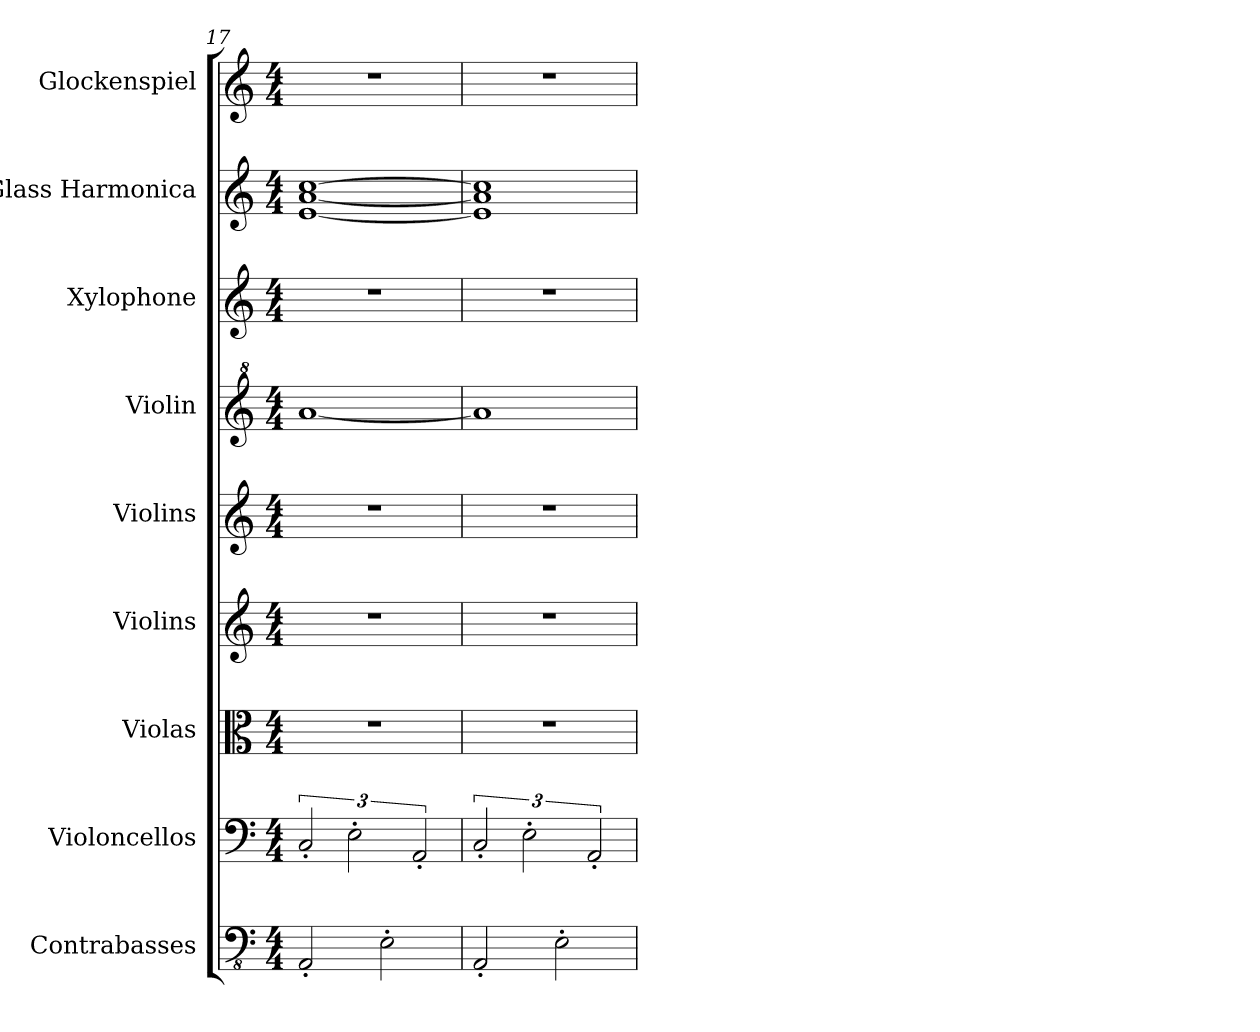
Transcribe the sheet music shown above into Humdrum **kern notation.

**kern	**kern	**kern	**kern	**kern	**kern	**kern	**kern	**kern
*part9	*part8	*part7	*part6	*part5	*part4	*part3	*part2	*part1
*staff9	*staff8	*staff7	*staff6	*staff5	*staff4	*staff3	*staff2	*staff1
*I"Contrabasses	*I"Violoncellos	*I"Violas	*I"Violins	*I"Violins	*I"Violin	*I"Xylophone	*I"Glass Harmonica	*I"Glockenspiel
*I'Cbs.	*I'Vcs.	*I'Vlas.	*I'Vlns.	*I'Vlns.	*I'Vln.	*I'Xyl.	*I'Gla. Har.	*I'Glk.
*clefFv4	*clefF4	*clefC3	*clefG2	*clefG2	*clefG^2	*clefG2	*clefG2	*clefG2
*	*	*	*	*	*	*ITrd-7c-12	*	*ITrd-14c-24
*k[]	*k[]	*k[]	*k[]	*k[]	*k[]	*k[]	*k[]	*k[]
*M4/4	*M4/4	*M4/4	*M4/4	*M4/4	*M4/4	*M4/4	*M4/4	*M4/4
=17	=17	=17	=17	=17	=17	=17	=17	=17
2AAA'/	3C'/	1r	1r	1r	[1aa	1r	[1e [1a [1cc	1r
.	3E'\	.	.	.	.	.	.	.
2EE'\	.	.	.	.	.	.	.	.
.	3AA'/	.	.	.	.	.	.	.
=18	=18	=18	=18	=18	=18	=18	=18	=18
2AAA'/	3C'/	1r	1r	1r	1aa]	1r	1e] 1a] 1cc]	1r
.	3E'\	.	.	.	.	.	.	.
2EE'\	.	.	.	.	.	.	.	.
.	3AA'/	.	.	.	.	.	.	.
=	=	=	=	=	=	=	=	=
*-	*-	*-	*-	*-	*-	*-	*-	*-
